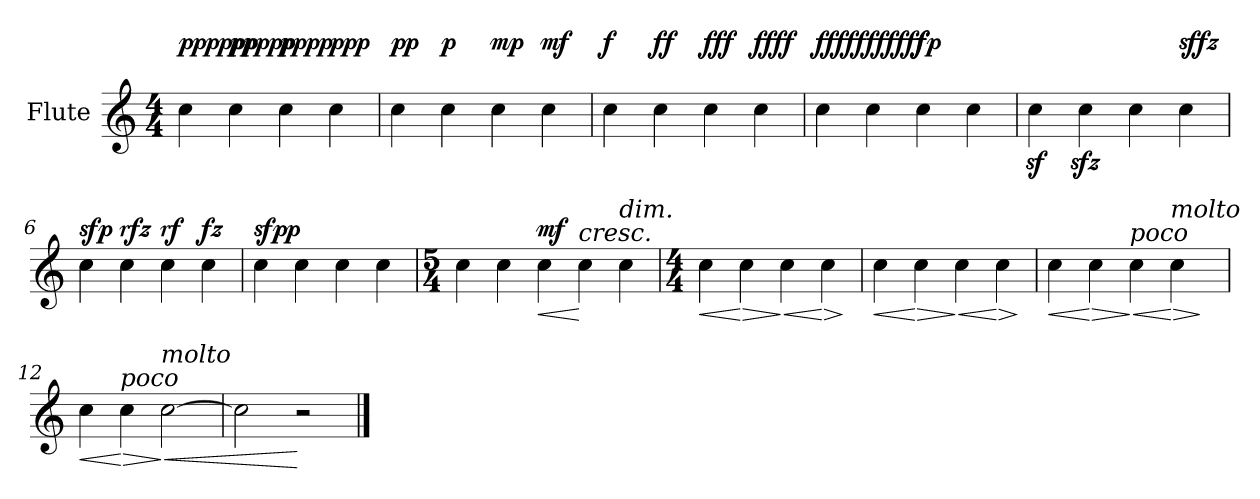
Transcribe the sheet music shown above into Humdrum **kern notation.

**kern	**dynam
*part1	*part1
*staff1	*staff1
*I"Flute	*
*I'Fl.	*
*clefG2	*
*k[]	*
*M4/4	*
=1	=1
!	!LO:DY:a
4cc\	pppppp
!	!LO:DY:a
4cc\	ppppp
!	!LO:DY:a
4cc\	pppp
!	!LO:DY:a
4cc\	ppp
=2	=2
!	!LO:DY:a
4cc\	pp
!	!LO:DY:a
4cc\	p
!	!LO:DY:a
4cc\	mp
!	!LO:DY:a
4cc\	mf
=3	=3
!	!LO:DY:a
4cc\	f
!	!LO:DY:a
4cc\	ff
!	!LO:DY:a
4cc\	fff
!	!LO:DY:a
4cc\	ffff
!!LO:LB:g=z
=4	=4
!	!LO:DY:a
4cc\	fffff
!	!LO:DY:a
4cc\	ffffff
!	!LO:DY:a
4cc\	fp
!	!LO:DY:a
4cc\	other-dynamics
=5	=5
4ccz>\	.
4cczz>\	.
!	!LO:DY:a
4cc\	other-dynamics
!	!LO:DY:a
4cc\	sffz
=6	=6
!	!LO:DY:a
4cc\	sfp
!	!LO:DY:a
4cc\	rfz
!	!LO:DY:a
4cc\	rf
!	!LO:DY:a
4cc\	fz
!!LO:LB:g=z
=7	=7
!	!LO:DY:a
4cc\	sfpp
!	!LO:DY:a
4cc\	other-dynamics
!	!LO:DY:a
4cc\	other-dynamics
!	!LO:DY:a
4cc\	other-dynamics
=8	=8
*M5/4	*
!	!LO:DY:a
4cc\	other-dynamics
!	!LO:DY:a
4cc\	other-dynamics
!	!LO:HP:b
!	!LO:DY:n=1:a
4cc\	< mf
!LO:TX:a:i:t=cresc.	!
4cc\	[
!LO:TX:a:i:t=dim.	!
4cc\	.
!!LO:LB:g=z
=9	=9
*M4/4	*
!	!LO:HP:b
4cc\	<
!	!LO:HP:n=1:b
4cc\	[ >
!	!LO:HP:n=1:b
4cc\	] <
!	!LO:HP:n=1:b
4cc\	[ >
.	]
=10	=10
!	!LO:HP:b
4cc\	<
!	!LO:HP:n=1:b
4cc\	[ >
!	!LO:HP:n=1:b
4cc\	] <
!	!LO:HP:n=1:b
4cc\	[ >
.	]
=11	=11
!	!LO:HP:b
4cc\	<
!	!LO:HP:n=1:b
4cc\	[ >
!LO:TX:a:i:t=poco	!
!	!LO:HP:n=1:b
4cc\	] <
!LO:TX:a:i:t=molto	!
!	!LO:HP:n=1:b
4cc\	[ >
.	]
!!LO:LB:g=z
=12	=12
!	!LO:HP:b
4cc\	<
!LO:TX:a:i:t=poco	!
!	!LO:HP:n=1:b
4cc\	[ >
!LO:TX:a:i:t=molto	!
!	!LO:HP:n=1:b
[2cc\	] <
!!LO:LB:g=z
=13	=13
2cc\]	.
2r	[
==	==
*-	*-
